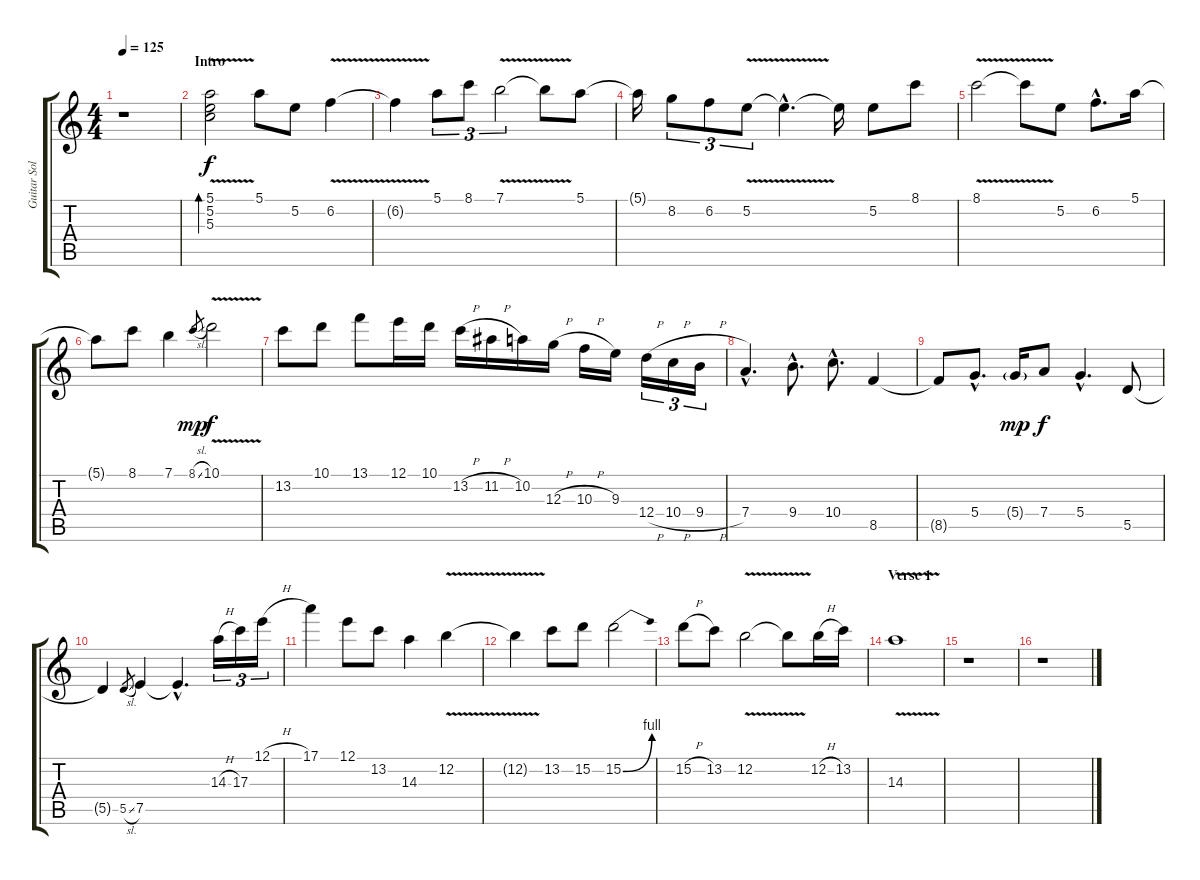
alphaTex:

\track ("Guitar Solo" "Guitar Sol") {instrument acousticguitarsteel}
\staff {score tabs}
\tuning (E4 B3 G3 D3 A2 E2) {hide}
\ts (4 4)
\tempo 125
\clef g2
\ks c
r.1{dy f instrument acousticguitarsteel} |
\section ("" "Intro")
(5.1{v} 5.2 5.3).2{bd 480} 5.1.8 5.2.8 6.2{v}.4 |
6.2{t}.4 5.1.8{tu (3 2)} 8.1.8{tu (3 2)} 7.1{v}.2{tu (3 2)} 7.1{t}.8 5.1.8 |
5.1{t}.16 8.2.8{tu (3 2)} 6.2.8{tu (3 2)} 5.2{v}.8{tu (3 2)} 5.2{hac t}.4{d} 5.2{t}.16 5.2.8 8.1.8 |
8.1{v}.2 8.1{t}.8 5.2.8 6.2{hac}.8{d} 5.1.16 |
5.1{t}.8 8.1.8 7.1.4 8.1{sl}.8{gr dy mp} 10.1{v}.2{dy f} |
13.2.8 10.1.8 13.1.8 12.1.16 10.1.16 13.2{h}.16 11.2{h}.16 10.2.16 12.3{h}.16 10.3{h}.16 9.3.16 12.4{h}.16{tu (3 2)} 10.4{h}.16{tu (3 2)} 9.4{h}.16{tu (3 2)} |
7.4{hac}.4{d} 9.4{hac}.8{d} 10.4{hac}.8{d} 8.5.4 |
8.5{t}.8 5.4{hac}.8{d} 5.4{g}.16{dy mp} 7.4.8{dy f} 5.4{hac}.4{d} 5.5.8 |
5.5{t}.4 5.5{sl}.8{gr} 7.5.4 7.5{hac t}.4{d} 14.3{h}.16{tu (3 2)} 17.3.16{tu (3 2)} 12.1{h}.16{tu (3 2)} |
17.1.4 12.1.8 13.2.8 14.3.4 12.2{v}.4 |
12.2{t}.4 13.2.8 15.2.8 15.2{be (bend 0 0 60 4)}.2 |
15.2{h}.8 13.2.8 12.2{v}.2 12.2{t}.8 12.2{h}.16 13.2.16 |
\section ("" "Verse 1")
14.3{v}.1 |
r.1 |
r.1
